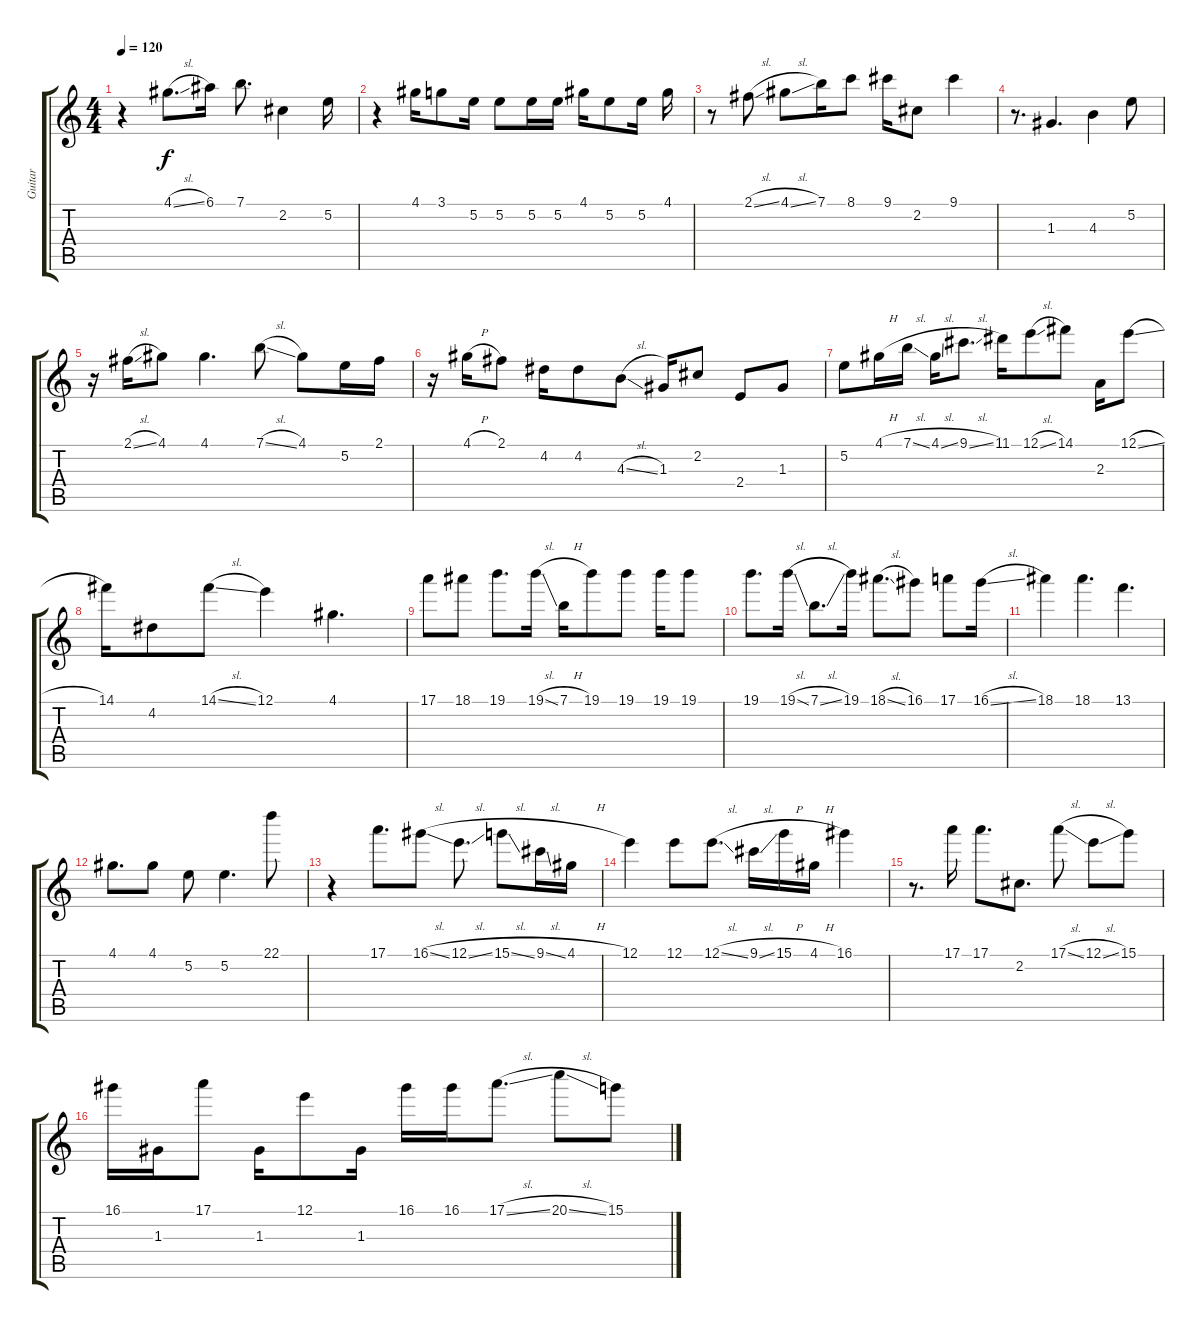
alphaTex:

\track ("Guitar" "Guitar") {instrument acousticguitarsteel}
\staff {score tabs}
\tuning (E4 B3 G3 D3 A2 E2) {hide}
\ts (4 4)
\tempo 120
\clef g2
\ks c
r.4{dy f} 4.1{sl}.8{d} 6.1.16 7.1.8{d} 2.2.4 5.2.16 |
r.4 4.1.16 3.1.8 5.2.16 5.2.8 5.2.16 5.2.16 4.1.16 5.2.8 5.2.16 4.1.16 |
r.8 2.1{sl}.8 4.1{sl}.8 7.1.16 8.1.8 9.1.16 2.2.8 9.1.4 |
r.8{d} 1.3.4{d} 4.3.4 5.2.8 |
r.16 2.1{sl}.16 4.1.8 4.1.4{d} 7.1{sl}.8 4.1.8 5.2.16 2.1.16 |
r.16 4.1{h}.16 2.1.8 4.2.16 4.2.8 4.3{sl}.8 1.3.16 2.2.8 2.4.8 1.3.8 |
5.2.8 4.1{h}.16 7.1{sl}.16 4.1{sl}.16 9.1{sl}.8{d} 11.1.16 12.1{sl}.8 14.1.8 2.3.16 12.1{sl}.8 |
14.1.16 4.2.8 14.1{sl}.8 12.1.4 4.1.4{d} |
17.1.8 18.1.8 19.1.8{d} 19.1{sl}.16 7.1{h}.16 19.1.8 19.1.8 19.1.16 19.1.8 |
19.1.8{d} 19.1{sl}.16 7.1{sl}.8{d} 19.1.16 18.1{sl}.8{d} 16.1.8 17.1.8 16.1{sl}.16 |
18.1.4 18.1.4{d} 13.1.4{d} |
4.1.8{d} 4.1.8 5.2.8 5.2.4{d} 22.1.8 |
r.4 17.1.8{d} 16.1{sl}.8 12.1{sl}.8{d} 15.1{sl}.8 9.1{sl}.16 4.1{h}.16 |
12.1.4 12.1.8 12.1{sl}.8{d} 9.1{sl}.16 15.1{h}.16 4.1{h}.16 16.1.4 |
r.8{d} 17.1.16 17.1.8{d} 2.2.8{d} 17.1{sl}.8 12.1{sl}.8 15.1.8 |
16.1.16 1.3.16 17.1.8 1.3.16 12.1.8 1.3.16 16.1.16 16.1.16 17.1{sl}.8{d} 20.1{sl}.8 15.1{sl}.8
